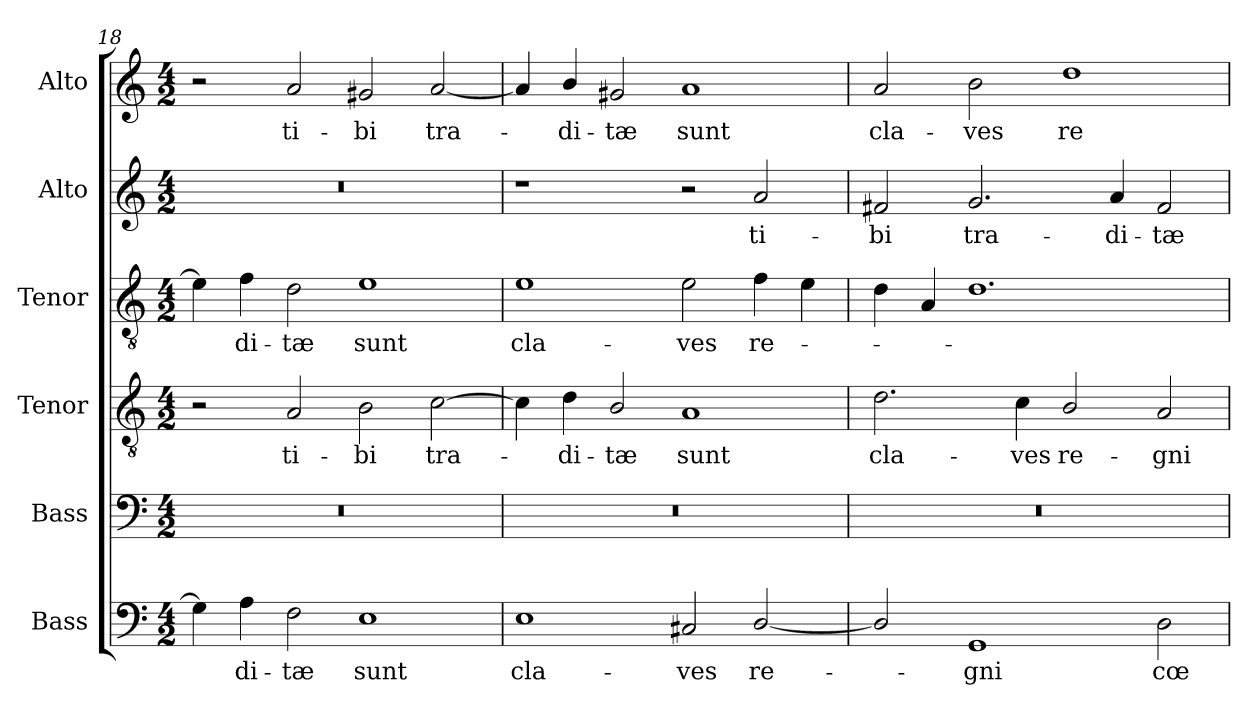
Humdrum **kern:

**kern	**text	**kern	**kern	**text	**kern	**text	**kern	**text	**kern	**text
*part6	*part6	*part5	*part4	*part4	*part3	*part3	*part2	*part2	*part1	*part1
*staff6	*staff6	*staff5	*staff4	*staff4	*staff3	*staff3	*staff2	*staff2	*staff1	*staff1
*I"Bass	*	*I"Bass	*I"Tenor	*	*I"Tenor	*	*I"Alto	*	*I"Alto	*
*I'B.	*	*	*I'T.	*	*I'T.	*	*I'A.	*	*I'A.	*
*clefF4	*	*clefF4	*clefGv2	*	*clefGv2	*	*clefG2	*	*clefG2	*
*	*	*	*ITrd7c12	*	*ITrd7c12	*	*	*	*	*
*k[]	*	*k[]	*k[]	*	*k[]	*	*k[]	*	*k[]	*
*C:	*	*C:	*C:	*	*C:	*	*C:	*	*C:	*
*M4/2	*	*M4/2	*M4/2	*	*M4/2	*	*M4/2	*	*M4/2	*
=18	=18	=18	=18	=18	=18	=18	=18	=18	=18	=18
!	!	!LO:N:vis=1	!	!	!	!	!LO:N:vis=1	!	!	!
4Gi\]	.	0r	2r	.	4Ei\]	.	0r	.	2r	.
!	!LO:LY:b:color=#000000	!	!	!	!	!	!	!	!	!
!	!	!	!	!	!	!LO:LY:b:color=#000000	!	!	!	!
4Ai\	-di-	.	.	.	4Fi\	-di-	.	.	.	.
!	!LO:LY:b:color=#000000	!	!	!	!	!	!	!	!	!
!	!	!	!	!LO:LY:b:color=#000000	!	!	!	!	!	!
!	!	!	!	!	!	!LO:LY:b:color=#000000	!	!	!	!
!	!	!	!	!	!	!	!	!	!	!LO:LY:b:color=#000000
2Fi\	-tæ	.	2AAi/	ti-	2Di\	-tæ	.	.	2ai/	ti-
!	!LO:LY:b:color=#000000	!	!	!	!	!	!	!	!	!
!	!	!	!	!LO:LY:b:color=#000000	!	!	!	!	!	!
!	!	!	!	!	!	!LO:LY:b:color=#000000	!	!	!	!
!	!	!	!	!	!	!	!	!	!	!LO:LY:b:color=#000000
1Ei	sunt	.	2BBi\	-bi	1Ei	sunt	.	.	2g#Xi/	-bi
!	!	!	!	!LO:LY:b:color=#000000	!	!	!	!	!	!
!	!	!	!	!	!	!	!	!	!	!LO:LY:b:color=#000000
.	.	.	[2Ci\	tra-	.	.	.	.	[2ai/	tra-
=19	=19	=19	=19	=19	=19	=19	=19	=19	=19	=19
!	!LO:LY:b:color=#000000	!LO:N:vis=1	!	!	!	!	!	!	!	!
!	!	!	!	!	!	!LO:LY:b:color=#000000	!	!	!	!
1Ei	cla-	0r	4Ci\]	.	1Ei	cla-	1r	.	4ai/]	.
!	!	!	!	!LO:LY:b:color=#000000	!	!	!	!	!	!
!	!	!	!	!	!	!	!	!	!	!LO:LY:b:color=#000000
.	.	.	4Di\	-di-	.	.	.	.	4bi/	-di-
!	!	!	!	!LO:LY:b:color=#000000	!	!	!	!	!	!
!	!	!	!	!	!	!	!	!	!	!LO:LY:b:color=#000000
.	.	.	2BBi/	-tæ	.	.	.	.	2g#Xi/	-tæ
!	!LO:LY:b:color=#000000	!	!	!	!	!	!	!	!	!
!	!	!	!	!LO:LY:b:color=#000000	!	!	!	!	!	!
!	!	!	!	!	!	!LO:LY:b:color=#000000	!	!	!	!
!	!	!	!	!	!	!	!	!	!	!LO:LY:b:color=#000000
2C#Xi/	-ves	.	1AAi	sunt	2Ei\	-ves	2r	.	1ai	sunt
!	!LO:LY:b:color=#000000	!	!	!	!	!	!	!	!	!
!	!	!	!	!	!	!LO:LY:b:color=#000000	!	!	!	!
!	!	!	!	!	!	!	!	!LO:LY:b:color=#000000	!	!
[2Di/	re-	.	.	.	4Fi\	re-	2ai/	ti-	.	.
.	.	.	.	.	4Ei\	.	.	.	.	.
=20	=20	=20	=20	=20	=20	=20	=20	=20	=20	=20
!	!	!LO:N:vis=1	!	!	!	!	!	!	!	!
!	!	!	!	!LO:LY:b:color=#000000	!	!	!	!	!	!
!	!	!	!	!	!	!	!	!LO:LY:b:color=#000000	!	!
!	!	!	!	!	!	!	!	!	!	!LO:LY:b:color=#000000
2Di/]	.	0r	2.Di\	cla-	4Di\	.	2f#Xi/	-bi	2ai/	cla-
.	.	.	.	.	4AAi/	.	.	.	.	.
!	!LO:LY:b:color=#000000	!	!	!	!	!	!	!	!	!
!	!	!	!	!	!	!	!	!LO:LY:b:color=#000000	!	!
!	!	!	!	!	!	!	!	!	!	!LO:LY:b:color=#000000
1GGi	-gni	.	.	.	1.Di	.	2.gi/	tra-	2bi\	-ves
!	!	!	!	!LO:LY:b:color=#000000	!	!	!	!	!	!
.	.	.	4Ci\	-ves	.	.	.	.	.	.
!	!	!	!	!LO:LY:b:color=#000000	!	!	!	!	!	!
!	!	!	!	!	!	!	!	!	!	!LO:LY:b:color=#000000
.	.	.	2BBi/	re-	.	.	.	.	1ddi	re-
!	!	!	!	!	!	!	!	!LO:LY:b:color=#000000	!	!
.	.	.	.	.	.	.	4ai/	-di-	.	.
!	!LO:LY:b:color=#000000	!	!	!	!	!	!	!	!	!
!	!	!	!	!LO:LY:b:color=#000000	!	!	!	!	!	!
!	!	!	!	!	!	!	!	!LO:LY:b:color=#000000	!	!
2Di\	cœ-	.	2AAi/	-gni	.	.	2f#i/	-tæ	.	.
=	=	=	=	=	=	=	=	=	=	=
*-	*-	*-	*-	*-	*-	*-	*-	*-	*-	*-
